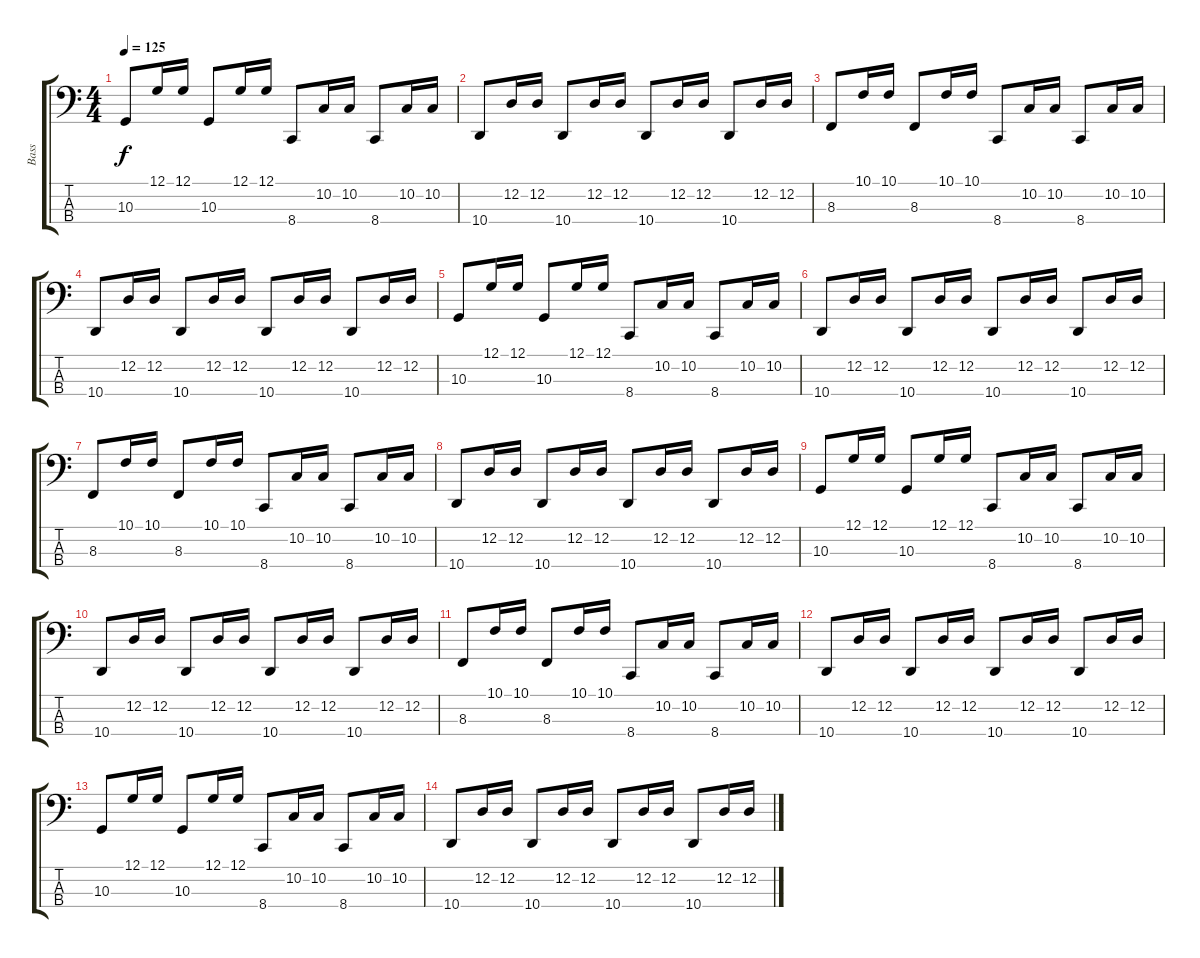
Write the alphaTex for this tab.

\track ("Bass" "Bass") {instrument lead2sawtooth}
\staff {score tabs}
\tuning (G2 D2 A1 E1) {hide}
\ts (4 4)
\tempo 125
\clef f4
\ks c
10.3.8{dy f} 12.1.16 12.1.16 10.3.8 12.1.16 12.1.16 8.4.8 10.2.16 10.2.16 8.4.8 10.2.16 10.2.16 |
10.4.8 12.2.16 12.2.16 10.4.8 12.2.16 12.2.16 10.4.8 12.2.16 12.2.16 10.4.8 12.2.16 12.2.16 |
8.3.8 10.1.16 10.1.16 8.3.8 10.1.16 10.1.16 8.4.8 10.2.16 10.2.16 8.4.8 10.2.16 10.2.16 |
10.4.8 12.2.16 12.2.16 10.4.8 12.2.16 12.2.16 10.4.8 12.2.16 12.2.16 10.4.8 12.2.16 12.2.16 |
10.3.8 12.1.16 12.1.16 10.3.8 12.1.16 12.1.16 8.4.8 10.2.16 10.2.16 8.4.8 10.2.16 10.2.16 |
10.4.8 12.2.16 12.2.16 10.4.8 12.2.16 12.2.16 10.4.8 12.2.16 12.2.16 10.4.8 12.2.16 12.2.16 |
8.3.8 10.1.16 10.1.16 8.3.8 10.1.16 10.1.16 8.4.8 10.2.16 10.2.16 8.4.8 10.2.16 10.2.16 |
10.4.8 12.2.16 12.2.16 10.4.8 12.2.16 12.2.16 10.4.8 12.2.16 12.2.16 10.4.8 12.2.16 12.2.16 |
10.3.8 12.1.16 12.1.16 10.3.8 12.1.16 12.1.16 8.4.8 10.2.16 10.2.16 8.4.8 10.2.16 10.2.16 |
10.4.8 12.2.16 12.2.16 10.4.8 12.2.16 12.2.16 10.4.8 12.2.16 12.2.16 10.4.8 12.2.16 12.2.16 |
8.3.8 10.1.16 10.1.16 8.3.8 10.1.16 10.1.16 8.4.8 10.2.16 10.2.16 8.4.8 10.2.16 10.2.16 |
10.4.8 12.2.16 12.2.16 10.4.8 12.2.16 12.2.16 10.4.8 12.2.16 12.2.16 10.4.8 12.2.16 12.2.16 |
10.3.8 12.1.16 12.1.16 10.3.8 12.1.16 12.1.16 8.4.8 10.2.16 10.2.16 8.4.8 10.2.16 10.2.16 |
10.4.8 12.2.16 12.2.16 10.4.8 12.2.16 12.2.16 10.4.8 12.2.16 12.2.16 10.4.8 12.2.16 12.2.16
